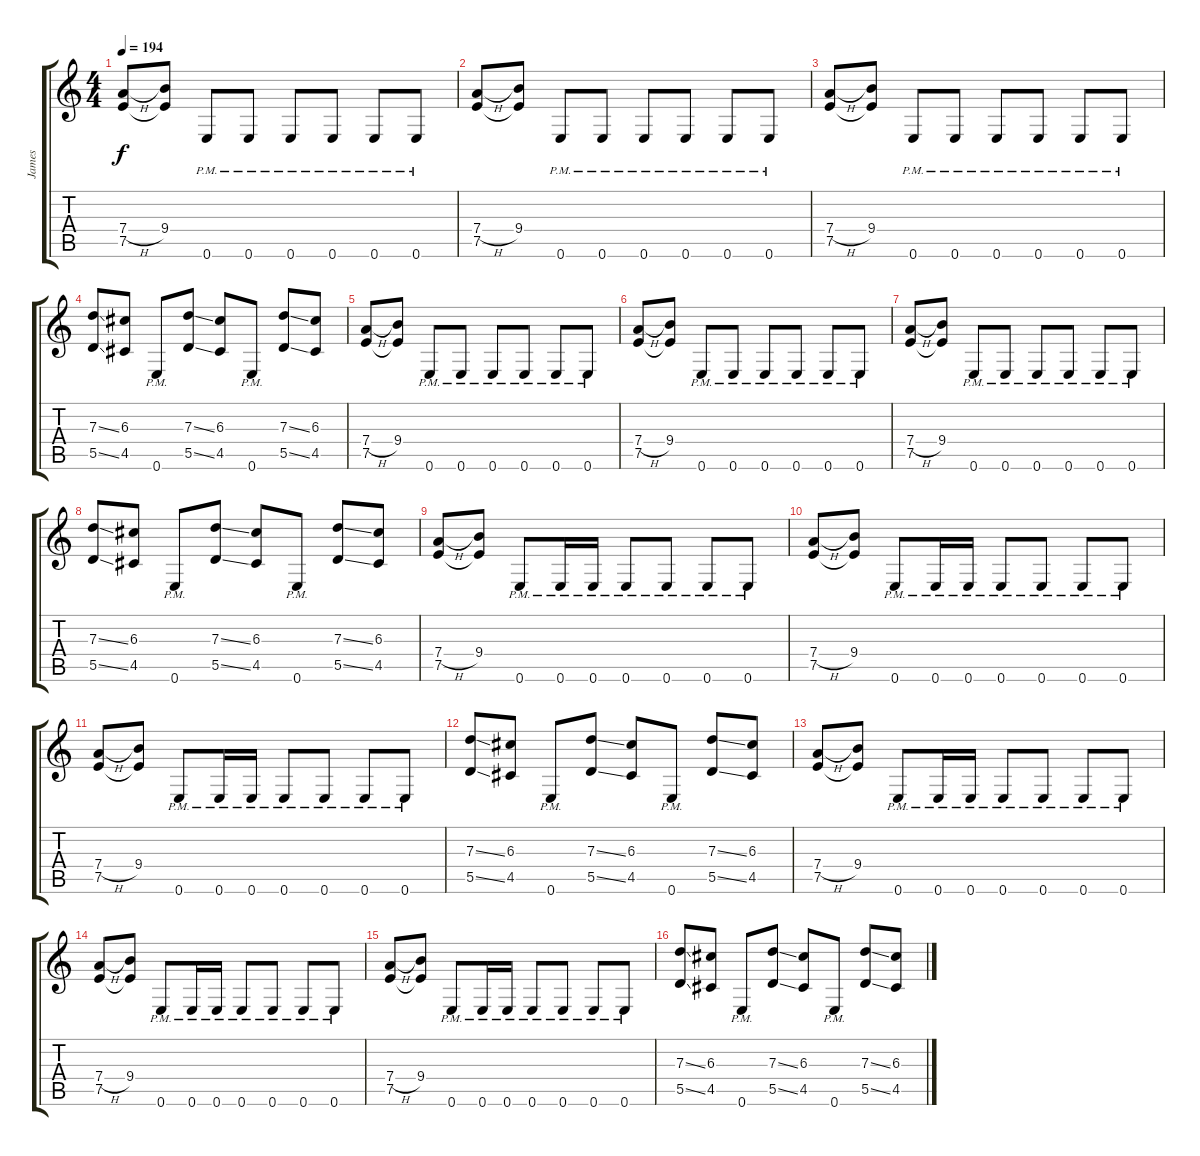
\track ("James" "James") {instrument distortionguitar}
\staff {score tabs}
\tuning (E4 B3 G3 D3 A2 E2) {hide}
\ts (4 4)
\tempo 194
\clef g2
\ks c
(7.4{h} 7.5).8{dy f instrument distortionguitar} (9.4 7.5{t}).8 0.6{pm}.8 0.6{pm}.8 0.6{pm}.8 0.6{pm}.8 0.6{pm}.8 0.6{pm}.8 |
(7.4{h} 7.5).8 (9.4 7.5{t}).8 0.6{pm}.8 0.6{pm}.8 0.6{pm}.8 0.6{pm}.8 0.6{pm}.8 0.6{pm}.8 |
(7.4{h} 7.5).8 (9.4 7.5{t}).8 0.6{pm}.8 0.6{pm}.8 0.6{pm}.8 0.6{pm}.8 0.6{pm}.8 0.6{pm}.8 |
(7.3{ss} 5.5{ss}).8 (6.3 4.5).8 0.6{pm}.8 (7.3{ss} 5.5{ss}).8 (6.3 4.5).8 0.6{pm}.8 (7.3{ss} 5.5{ss}).8 (6.3 4.5).8 |
(7.4{h} 7.5).8 (9.4 7.5{t}).8 0.6{pm}.8 0.6{pm}.8 0.6{pm}.8 0.6{pm}.8 0.6{pm}.8 0.6{pm}.8 |
(7.4{h} 7.5).8 (9.4 7.5{t}).8 0.6{pm}.8 0.6{pm}.8 0.6{pm}.8 0.6{pm}.8 0.6{pm}.8 0.6{pm}.8 |
(7.4{h} 7.5).8 (9.4 7.5{t}).8 0.6{pm}.8 0.6{pm}.8 0.6{pm}.8 0.6{pm}.8 0.6{pm}.8 0.6{pm}.8 |
(7.3{ss} 5.5{ss}).8 (6.3 4.5).8 0.6{pm}.8 (7.3{ss} 5.5{ss}).8 (6.3 4.5).8 0.6{pm}.8 (7.3{ss} 5.5{ss}).8 (6.3 4.5).8 |
(7.4{h} 7.5).8 (9.4 7.5{t}).8 0.6{pm}.8 0.6{pm}.16 0.6{pm}.16 0.6{pm}.8 0.6{pm}.8 0.6{pm}.8 0.6{pm}.8 |
(7.4{h} 7.5).8 (9.4 7.5{t}).8 0.6{pm}.8 0.6{pm}.16 0.6{pm}.16 0.6{pm}.8 0.6{pm}.8 0.6{pm}.8 0.6{pm}.8 |
(7.4{h} 7.5).8 (9.4 7.5{t}).8 0.6{pm}.8 0.6{pm}.16 0.6{pm}.16 0.6{pm}.8 0.6{pm}.8 0.6{pm}.8 0.6{pm}.8 |
(7.3{ss} 5.5{ss}).8 (6.3 4.5).8 0.6{pm}.8 (7.3{ss} 5.5{ss}).8 (6.3 4.5).8 0.6{pm}.8 (7.3{ss} 5.5{ss}).8 (6.3 4.5).8 |
(7.4{h} 7.5).8 (9.4 7.5{t}).8 0.6{pm}.8 0.6{pm}.16 0.6{pm}.16 0.6{pm}.8 0.6{pm}.8 0.6{pm}.8 0.6{pm}.8 |
(7.4{h} 7.5).8 (9.4 7.5{t}).8 0.6{pm}.8 0.6{pm}.16 0.6{pm}.16 0.6{pm}.8 0.6{pm}.8 0.6{pm}.8 0.6{pm}.8 |
(7.4{h} 7.5).8 (9.4 7.5{t}).8 0.6{pm}.8 0.6{pm}.16 0.6{pm}.16 0.6{pm}.8 0.6{pm}.8 0.6{pm}.8 0.6{pm}.8 |
(7.3{ss} 5.5{ss}).8 (6.3 4.5).8 0.6{pm}.8 (7.3{ss} 5.5{ss}).8 (6.3 4.5).8 0.6{pm}.8 (7.3{ss} 5.5{ss}).8 (6.3 4.5).8
